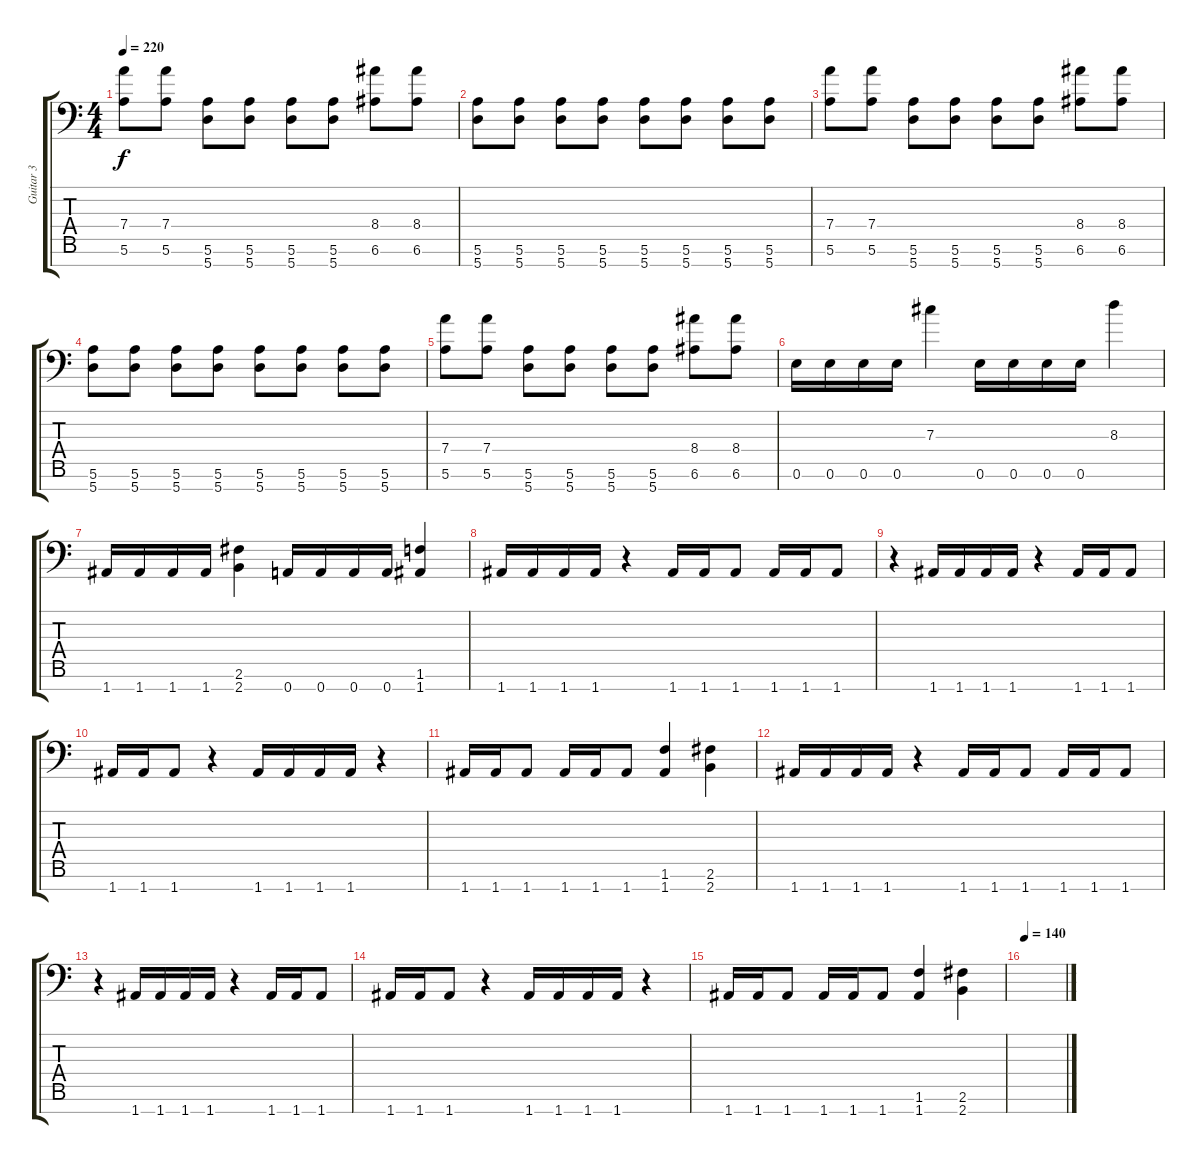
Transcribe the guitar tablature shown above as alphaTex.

\track ("Guitar 3" "Guitar 3") {instrument distortionguitar}
\staff {score tabs}
\tuning (E4 B3 Gb3 D3 A2 E2 A1) {hide}
\ts (4 4)
\tempo 220
\clef f4
\ks c
(7.4 5.6).8{dy f} (7.4 5.6).8 (5.6 5.7).8 (5.6 5.7).8 (5.6 5.7).8 (5.6 5.7).8 (8.4 6.6).8 (8.4 6.6).8 |
(5.6 5.7).8 (5.6 5.7).8 (5.6 5.7).8 (5.6 5.7).8 (5.6 5.7).8 (5.6 5.7).8 (5.6 5.7).8 (5.6 5.7).8 |
(7.4 5.6).8 (7.4 5.6).8 (5.6 5.7).8 (5.6 5.7).8 (5.6 5.7).8 (5.6 5.7).8 (8.4 6.6).8 (8.4 6.6).8 |
(5.6 5.7).8 (5.6 5.7).8 (5.6 5.7).8 (5.6 5.7).8 (5.6 5.7).8 (5.6 5.7).8 (5.6 5.7).8 (5.6 5.7).8 |
(7.4 5.6).8 (7.4 5.6).8 (5.6 5.7).8 (5.6 5.7).8 (5.6 5.7).8 (5.6 5.7).8 (8.4 6.6).8 (8.4 6.6).8 |
0.6.16 0.6.16 0.6.16 0.6.16 7.3.4 0.6.16 0.6.16 0.6.16 0.6.16 8.3.4 |
1.7.16 1.7.16 1.7.16 1.7.16 (2.6 2.7).4 0.7.16 0.7.16 0.7.16 0.7.16 (1.6 1.7).4 |
1.7.16 1.7.16 1.7.16 1.7.16 r.4 1.7.16 1.7.16 1.7.8 1.7.16 1.7.16 1.7.8 |
r.4 1.7.16 1.7.16 1.7.16 1.7.16 r.4 1.7.16 1.7.16 1.7.8 |
1.7.16 1.7.16 1.7.8 r.4 1.7.16 1.7.16 1.7.16 1.7.16 r.4 |
1.7.16 1.7.16 1.7.8 1.7.16 1.7.16 1.7.8 (1.6 1.7).4 (2.6 2.7).4 |
1.7.16 1.7.16 1.7.16 1.7.16 r.4 1.7.16 1.7.16 1.7.8 1.7.16 1.7.16 1.7.8 |
r.4 1.7.16 1.7.16 1.7.16 1.7.16 r.4 1.7.16 1.7.16 1.7.8 |
1.7.16 1.7.16 1.7.8 r.4 1.7.16 1.7.16 1.7.16 1.7.16 r.4 |
1.7.16 1.7.16 1.7.8 1.7.16 1.7.16 1.7.8 (1.6 1.7).4 (2.6 2.7).4 |
\tempo 140
